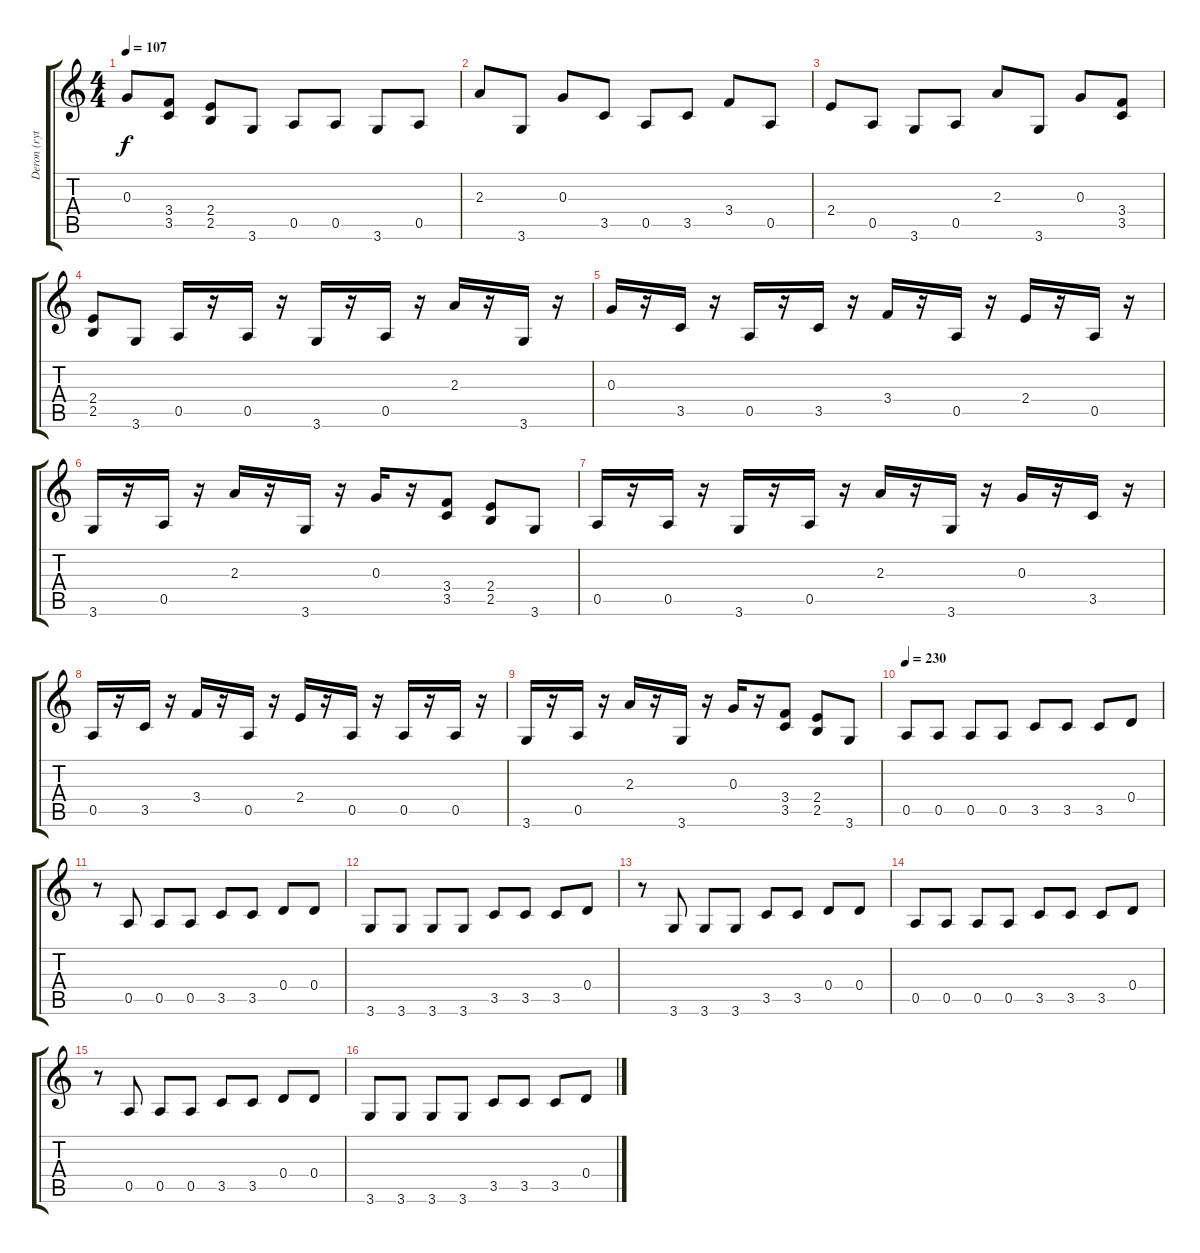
\track ("Deron (rythm guitar)" "Deron (ryt") {instrument distortionguitar}
\staff {score tabs}
\tuning (E4 B3 G3 D3 A2 E2) {hide}
\ts (4 4)
\tempo 107
\clef g2
\ks c
0.3.8{dy f} (3.4 3.5).8 (2.4 2.5).8 3.6.8 0.5.8 0.5.8 3.6.8 0.5.8 |
2.3.8 3.6.8 0.3.8 3.5.8 0.5.8 3.5.8 3.4.8 0.5.8 |
2.4.8 0.5.8 3.6.8 0.5.8 2.3.8 3.6.8 0.3.8 (3.4 3.5).8 |
(2.4 2.5).8 3.6.8 0.5.16{instrument electricguitarclean} r.16 0.5.16 r.16 3.6.16 r.16 0.5.16 r.16 2.3.16 r.16 3.6.16 r.16 |
0.3.16 r.16 3.5.16 r.16 0.5.16 r.16 3.5.16 r.16 3.4.16 r.16 0.5.16 r.16 2.4.16 r.16 0.5.16 r.16 |
3.6.16 r.16 0.5.16 r.16 2.3.16 r.16 3.6.16 r.16 0.3.16 r.16 (3.4 3.5).8{instrument distortionguitar} (2.4 2.5).8 3.6.8 |
0.5.16{instrument electricguitarclean} r.16 0.5.16 r.16 3.6.16 r.16 0.5.16 r.16 2.3.16 r.16 3.6.16 r.16 0.3.16 r.16 3.5.16 r.16 |
0.5.16 r.16 3.5.16 r.16 3.4.16 r.16 0.5.16 r.16 2.4.16 r.16 0.5.16 r.16 0.5.16 r.16 0.5.16 r.16 |
3.6.16 r.16 0.5.16 r.16 2.3.16 r.16 3.6.16 r.16 0.3.16 r.16 (3.4 3.5).8{instrument distortionguitar} (2.4 2.5).8 3.6.8 |
\tempo 230
0.5.8 0.5.8 0.5.8 0.5.8 3.5.8 3.5.8 3.5.8 0.4.8 |
r.8 0.5.8 0.5.8 0.5.8 3.5.8 3.5.8 0.4.8 0.4.8 |
3.6.8 3.6.8 3.6.8 3.6.8 3.5.8 3.5.8 3.5.8 0.4.8 |
r.8 3.6.8 3.6.8 3.6.8 3.5.8 3.5.8 0.4.8 0.4.8 |
0.5.8 0.5.8 0.5.8 0.5.8 3.5.8 3.5.8 3.5.8 0.4.8 |
r.8 0.5.8 0.5.8 0.5.8 3.5.8 3.5.8 0.4.8 0.4.8 |
3.6.8 3.6.8 3.6.8 3.6.8 3.5.8 3.5.8 3.5.8 0.4.8
